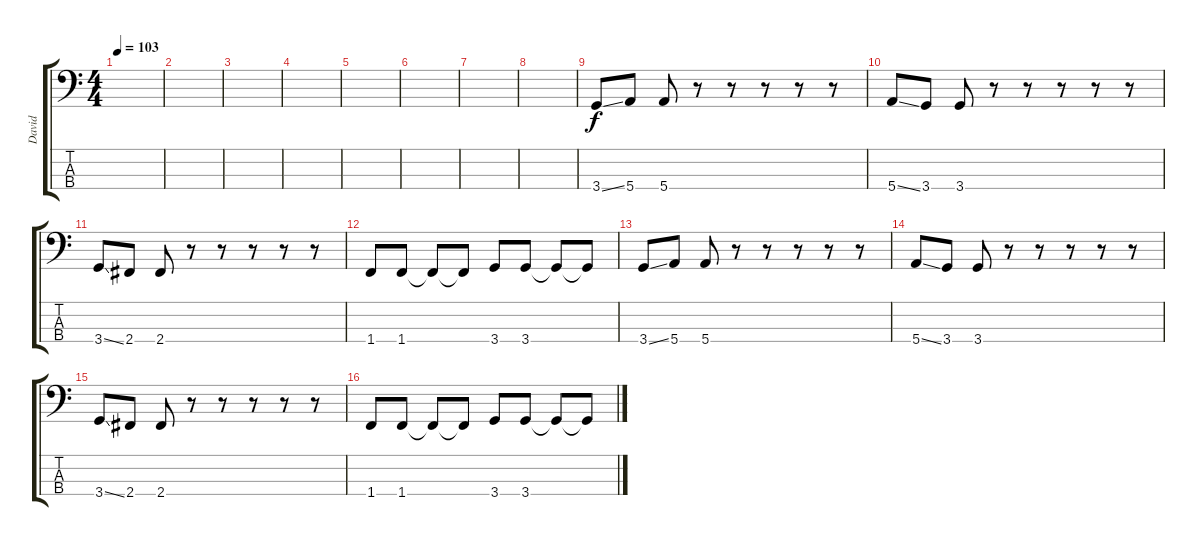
\track ("David" "David") {instrument electricbasspick}
\staff {score tabs}
\tuning (G2 D2 A1 E1) {hide}
\ts (4 4)
\tempo 103
\clef f4
\ks c
|
|
|
|
|
|
|
|
3.4{ss}.8 5.4.8 5.4.8 r.8 r.8 r.8 r.8 r.8 |
5.4{ss}.8 3.4.8 3.4.8 r.8 r.8 r.8 r.8 r.8 |
3.4{ss}.8 2.4.8 2.4.8 r.8 r.8 r.8 r.8 r.8 |
1.4.8 1.4.8 1.4{t}.8 1.4{t}.8 3.4.8 3.4.8 3.4{t}.8 3.4{t}.8 |
3.4{ss}.8 5.4.8 5.4.8 r.8 r.8 r.8 r.8 r.8 |
5.4{ss}.8 3.4.8 3.4.8 r.8 r.8 r.8 r.8 r.8 |
3.4{ss}.8 2.4.8 2.4.8 r.8 r.8 r.8 r.8 r.8 |
1.4.8 1.4.8 1.4{t}.8 1.4{t}.8 3.4.8 3.4.8 3.4{t}.8 3.4{t}.8
